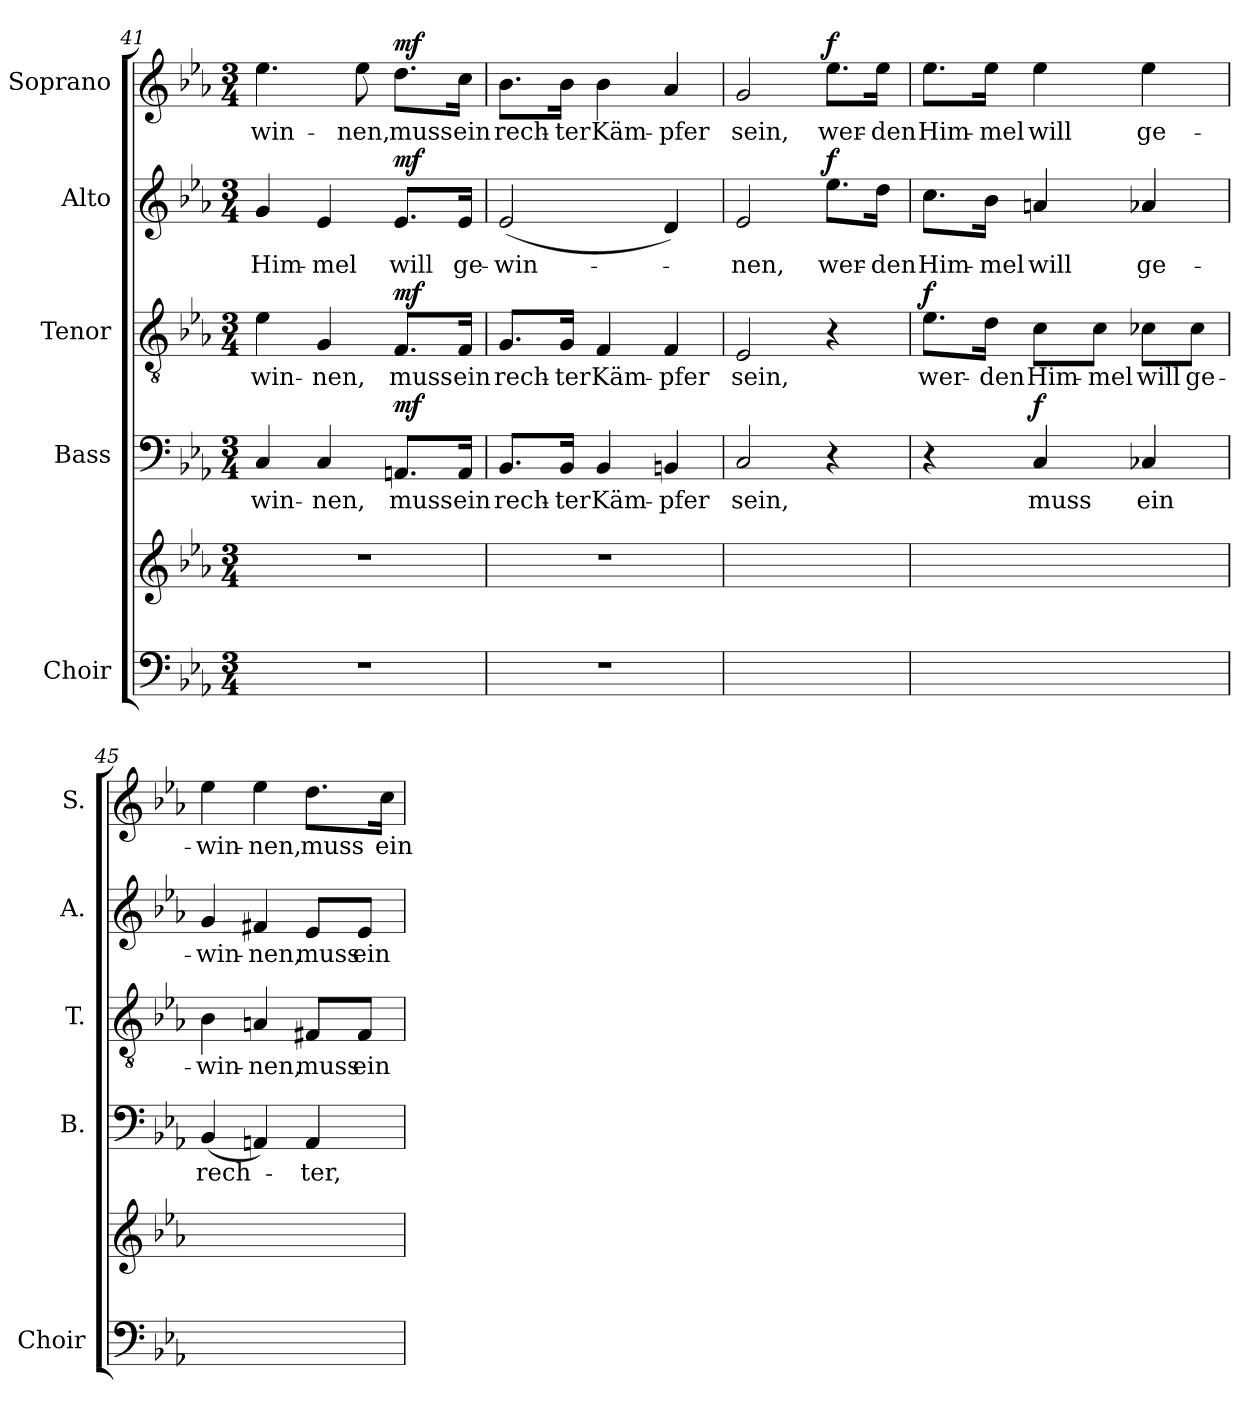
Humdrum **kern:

**kern	**kern	**kern	**text	**dynam	**kern	**text	**dynam	**kern	**text	**dynam	**kern	**text	**dynam
*part5	*part5	*part4	*part4	*part4	*part3	*part3	*part3	*part2	*part2	*part2	*part1	*part1	*part1
*staff6	*staff5	*staff4	*staff4	*staff4	*staff3	*staff3	*staff3	*staff2	*staff2	*staff2	*staff1	*staff1	*staff1
*I"Choir	*	*I"Bass	*	*	*I"Tenor	*	*	*I"Alto	*	*	*I"Soprano	*	*
*I'Choir	*	*I'B.	*	*	*I'T.	*	*	*I'A.	*	*	*I'S.	*	*
*clefF4	*clefG2	*clefF4	*	*	*clefGv2	*	*	*clefG2	*	*	*clefG2	*	*
*	*	*	*	*	*ITrd7c12	*	*	*	*	*	*	*	*
*k[b-e-a-]	*k[b-e-a-]	*k[b-e-a-]	*	*	*k[b-e-a-]	*	*	*k[b-e-a-]	*	*	*k[b-e-a-]	*	*
*E-:	*E-:	*E-:	*	*	*E-:	*	*	*E-:	*	*	*E-:	*	*
*M3/4	*M3/4	*M3/4	*	*	*M3/4	*	*	*M3/4	*	*	*M3/4	*	*
=41	=41	=41	=41	=41	=41	=41	=41	=41	=41	=41	=41	=41	=41
!LO:N:vis=1	!LO:N:vis=1	!	!	!	!	!	!	!	!	!	!	!	!
!	!	!	!LO:LY:b:color=#000000	!	!	!	!	!	!	!	!	!	!
!	!	!	!	!	!	!LO:LY:b:color=#000000	!	!	!	!	!	!	!
!	!	!	!	!	!	!	!	!	!LO:LY:b:color=#000000	!	!	!	!
!	!	!	!	!	!	!	!	!	!	!	!	!LO:LY:b:color=#000000	!
2.r	2.r	4Ci/	-win-	.	4E-i\	-win-	.	4gi/	Him-	.	4.ee-i\	-win-	.
!	!	!	!LO:LY:b:color=#000000	!	!	!	!	!	!	!	!	!	!
!	!	!	!	!	!	!LO:LY:b:color=#000000	!	!	!	!	!	!	!
!	!	!	!	!	!	!	!	!	!LO:LY:b:color=#000000	!	!	!	!
.	.	4Ci/	-nen,	.	4GGi/	-nen,	.	4e-i/	-mel	.	.	.	.
!	!	!	!	!	!	!	!	!	!	!	!	!LO:LY:b:color=#000000	!
.	.	.	.	.	.	.	.	.	.	.	8ee-i\	-nen,	.
!	!	!	!LO:LY:b:color=#000000	!	!	!	!	!	!	!	!	!	!
!	!	!	!	!	!	!LO:LY:b:color=#000000	!	!	!	!	!	!	!
!	!	!	!	!	!	!	!	!	!LO:LY:b:color=#000000	!	!	!	!
!	!	!	!	!	!	!	!	!	!	!	!	!LO:LY:b:color=#000000	!
.	.	8.AAni/L	muss	mf	8.FFi/L	muss	mf	8.e-i/L	will	mf	8.ddi\L	muss	mf
!	!	!	!LO:LY:b:color=#000000	!	!	!	!	!	!	!	!	!	!
!	!	!	!	!	!	!LO:LY:b:color=#000000	!	!	!	!	!	!	!
!	!	!	!	!	!	!	!	!	!LO:LY:b:color=#000000	!	!	!	!
!	!	!	!	!	!	!	!	!	!	!	!	!LO:LY:b:color=#000000	!
.	.	16AAi/Jk	ein	.	16FFi/Jk	ein	.	16e-i/Jk	ge-	.	16cci\Jk	ein	.
=42	=42	=42	=42	=42	=42	=42	=42	=42	=42	=42	=42	=42	=42
!LO:N:vis=1	!LO:N:vis=1	!	!	!	!	!	!	!	!	!	!	!	!
!	!	!	!LO:LY:b:color=#000000	!	!	!	!	!	!	!	!	!	!
!	!	!	!	!	!	!LO:LY:b:color=#000000	!	!	!	!	!	!	!
!	!	!	!	!	!	!	!	!	!LO:LY:b:color=#000000	!	!	!	!
!	!	!	!	!	!	!	!	!	!	!	!	!LO:LY:b:color=#000000	!
2.r	2.r	8.BB-i/L	rech-	.	8.GGi/L	rech-	.	(2e-i/	-win-	.	8.b-i\L	rech-	.
!	!	!	!LO:LY:b:color=#000000	!	!	!	!	!	!	!	!	!	!
!	!	!	!	!	!	!LO:LY:b:color=#000000	!	!	!	!	!	!	!
!	!	!	!	!	!	!	!	!	!	!	!	!LO:LY:b:color=#000000	!
.	.	16BB-i/Jk	-ter	.	16GGi/Jk	-ter	.	.	.	.	16b-i\Jk	-ter	.
!	!	!	!LO:LY:b:color=#000000	!	!	!	!	!	!	!	!	!	!
!	!	!	!	!	!	!LO:LY:b:color=#000000	!	!	!	!	!	!	!
!	!	!	!	!	!	!	!	!	!	!	!	!LO:LY:b:color=#000000	!
.	.	4BB-i/	Käm-	.	4FFi/	Käm-	.	.	.	.	4b-i\	Käm-	.
!	!	!	!LO:LY:b:color=#000000	!	!	!	!	!	!	!	!	!	!
!	!	!	!	!	!	!LO:LY:b:color=#000000	!	!	!	!	!	!	!
!	!	!	!	!	!	!	!	!	!	!	!	!LO:LY:b:color=#000000	!
.	.	4BBni/	-pfer	.	4FFi/	-pfer	.	4di/)	.	.	4a-i/	-pfer	.
!!LO:LB:g=z
=43	=43	=43	=43	=43	=43	=43	=43	=43	=43	=43	=43	=43	=43
!LO:N:vis=1	!LO:N:vis=1	!	!	!	!	!	!	!	!	!	!	!	!
!	!	!	!LO:LY:b:color=#000000	!	!	!	!	!	!	!	!	!	!
*	*	*^	*	*	*	*	*	*	*	*	*	*	*
!	!	!	!	!	!	!	!LO:LY:b:color=#000000	!	!	!	!	!	!	!
!	!	!	!	!	!	!	!	!	!	!LO:LY:b:color=#000000	!	!	!	!
!	!	!	!	!	!	!	!	!	!	!	!	!	!LO:LY:b:color=#000000	!
2.ryy	2.ryy	2Ci/	2ryy	sein,	.	2EE-i/	sein,	.	2e-i/	-nen,	.	2gi/	sein,	.
!	!	!	!	!	!	!	!	!	!	!LO:LY:b:color=#000000	!	!	!	!
!	!	!	!	!	!	!	!	!	!	!	!	!	!LO:LY:b:color=#000000	!
.	.	4r	4ryy	.	.	4r	.	.	8.ee-i\L	wer-	f	8.ee-i\L	wer-	f
!	!	!	!	!	!	!	!	!	!	!LO:LY:b:color=#000000	!	!	!	!
!	!	!	!	!	!	!	!	!	!	!	!	!	!LO:LY:b:color=#000000	!
.	.	.	.	.	.	.	.	.	16ddi\Jk	-den	.	16ee-i\Jk	-den	.
=44	=44	=44	=44	=44	=44	=44	=44	=44	=44	=44	=44	=44	=44	=44
!LO:N:vis=1	!LO:N:vis=1	!	!	!	!	!	!	!	!	!	!	!	!	!
!	!	!	!	!	!	!	!LO:LY:b:color=#000000	!	!	!	!	!	!	!
!	!	!	!	!	!	!	!	!	!	!LO:LY:b:color=#000000	!	!	!	!
!	!	!	!	!	!	!	!	!	!	!	!	!	!LO:LY:b:color=#000000	!
2.ryy	2.ryy	4r	4ryy	.	.	8.E-i\L	wer-	f	8.cci\L	Him-	.	8.ee-i\L	Him-	.
!	!	!	!	!	!	!	!LO:LY:b:color=#000000	!	!	!	!	!	!	!
!	!	!	!	!	!	!	!	!	!	!LO:LY:b:color=#000000	!	!	!	!
!	!	!	!	!	!	!	!	!	!	!	!	!	!LO:LY:b:color=#000000	!
.	.	.	.	.	.	16Di\Jk	-den	.	16b-i\Jk	-mel	.	16ee-i\Jk	-mel	.
!	!	!	!	!LO:LY:b:color=#000000	!	!	!	!	!	!	!	!	!	!
!	!	!	!	!	!	!	!LO:LY:b:color=#000000	!	!	!	!	!	!	!
!	!	!	!	!	!	!	!	!	!	!LO:LY:b:color=#000000	!	!	!	!
!	!	!	!	!	!	!	!	!	!	!	!	!	!LO:LY:b:color=#000000	!
.	.	4Ci/	2ryy	muss	f	8Ci\L	Him-	.	4ani/	will	.	4ee-i\	will	.
!	!	!	!	!	!	!	!LO:LY:b:color=#000000	!	!	!	!	!	!	!
.	.	.	.	.	.	8Ci\J	-mel	.	.	.	.	.	.	.
!	!	!	!	!LO:LY:b:color=#000000	!	!	!	!	!	!	!	!	!	!
!	!	!	!	!	!	!	!LO:LY:b:color=#000000	!	!	!	!	!	!	!
!	!	!	!	!	!	!	!	!	!	!LO:LY:b:color=#000000	!	!	!	!
!	!	!	!	!	!	!	!	!	!	!	!	!	!LO:LY:b:color=#000000	!
.	.	4C-Xi/	.	ein	.	8C-Xi\L	will	.	4a-Xi/	ge-	.	4ee-i\	ge-	.
!	!	!	!	!	!	!	!LO:LY:b:color=#000000	!	!	!	!	!	!	!
.	.	.	.	.	.	8C-i\J	ge-	.	.	.	.	.	.	.
*	*	*v	*v	*	*	*	*	*	*	*	*	*	*	*
=45	=45	=45	=45	=45	=45	=45	=45	=45	=45	=45	=45	=45	=45
!LO:N:vis=1	!LO:N:vis=1	!	!	!	!	!	!	!	!	!	!	!	!
!	!	!	!LO:LY:b:color=#000000	!	!	!	!	!	!	!	!	!	!
!	!	!	!	!	!	!LO:LY:b:color=#000000	!	!	!	!	!	!	!
!	!	!	!	!	!	!	!	!	!LO:LY:b:color=#000000	!	!	!	!
!	!	!	!	!	!	!	!	!	!	!	!	!LO:LY:b:color=#000000	!
2.ryy	2.ryy	(4BB-i/	rech-	.	4BB-i\	-win-	.	4gi/	-win-	.	4ee-i\	-win-	.
!	!	!	!	!	!	!LO:LY:b:color=#000000	!	!	!	!	!	!	!
!	!	!	!	!	!	!	!	!	!LO:LY:b:color=#000000	!	!	!	!
!	!	!	!	!	!	!	!	!	!	!	!	!LO:LY:b:color=#000000	!
.	.	4AAni/)	.	.	4AAni/	-nen,	.	4f#Xi/	-nen,	.	4ee-i\	-nen,	.
!	!	!	!LO:LY:b:color=#000000	!	!	!	!	!	!	!	!	!	!
!	!	!	!	!	!	!LO:LY:b:color=#000000	!	!	!	!	!	!	!
!	!	!	!	!	!	!	!	!	!LO:LY:b:color=#000000	!	!	!	!
!	!	!	!	!	!	!	!	!	!	!	!	!LO:LY:b:color=#000000	!
.	.	4AAi/	-ter,	.	8FF#Xi/L	muss	.	8e-i/L	muss	.	8.ddi\L	muss	.
!	!	!	!	!	!	!LO:LY:b:color=#000000	!	!	!	!	!	!	!
!	!	!	!	!	!	!	!	!	!LO:LY:b:color=#000000	!	!	!	!
.	.	.	.	.	8FF#i/J	ein	.	8e-i/J	ein	.	.	.	.
!	!	!	!	!	!	!	!	!	!	!	!	!LO:LY:b:color=#000000	!
.	.	.	.	.	.	.	.	.	.	.	16cci\Jk	ein	.
=	=	=	=	=	=	=	=	=	=	=	=	=	=
*-	*-	*-	*-	*-	*-	*-	*-	*-	*-	*-	*-	*-	*-
